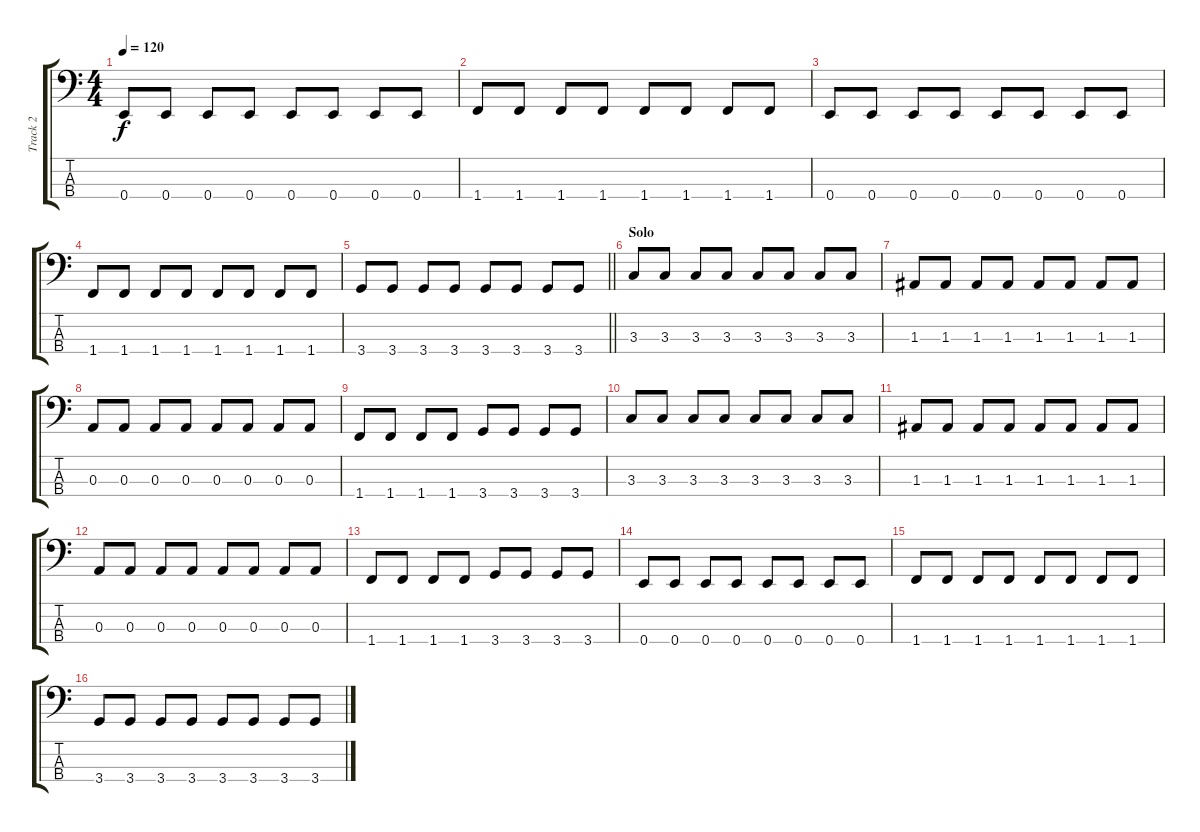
\track ("Track 2" "Track 2") {instrument electricbassfinger}
\staff {score tabs}
\tuning (G2 D2 A1 E1) {hide}
\ts (4 4)
\tempo 120
\clef f4
\ks c
0.4.8{dy f} 0.4.8 0.4.8 0.4.8 0.4.8 0.4.8 0.4.8 0.4.8 |
1.4.8 1.4.8 1.4.8 1.4.8 1.4.8 1.4.8 1.4.8 1.4.8 |
0.4.8 0.4.8 0.4.8 0.4.8 0.4.8 0.4.8 0.4.8 0.4.8 |
1.4.8 1.4.8 1.4.8 1.4.8 1.4.8 1.4.8 1.4.8 1.4.8 |
\barLineRight lightlight
3.4.8 3.4.8 3.4.8 3.4.8 3.4.8 3.4.8 3.4.8 3.4.8 |
\section ("" "Solo")
3.3.8 3.3.8 3.3.8 3.3.8 3.3.8 3.3.8 3.3.8 3.3.8 |
1.3.8 1.3.8 1.3.8 1.3.8 1.3.8 1.3.8 1.3.8 1.3.8 |
0.3.8 0.3.8 0.3.8 0.3.8 0.3.8 0.3.8 0.3.8 0.3.8 |
1.4.8 1.4.8 1.4.8 1.4.8 3.4.8 3.4.8 3.4.8 3.4.8 |
3.3.8 3.3.8 3.3.8 3.3.8 3.3.8 3.3.8 3.3.8 3.3.8 |
1.3.8 1.3.8 1.3.8 1.3.8 1.3.8 1.3.8 1.3.8 1.3.8 |
0.3.8 0.3.8 0.3.8 0.3.8 0.3.8 0.3.8 0.3.8 0.3.8 |
1.4.8 1.4.8 1.4.8 1.4.8 3.4.8 3.4.8 3.4.8 3.4.8 |
0.4.8 0.4.8 0.4.8 0.4.8 0.4.8 0.4.8 0.4.8 0.4.8 |
1.4.8 1.4.8 1.4.8 1.4.8 1.4.8 1.4.8 1.4.8 1.4.8 |
3.4.8 3.4.8 3.4.8 3.4.8 3.4.8 3.4.8 3.4.8 3.4.8
